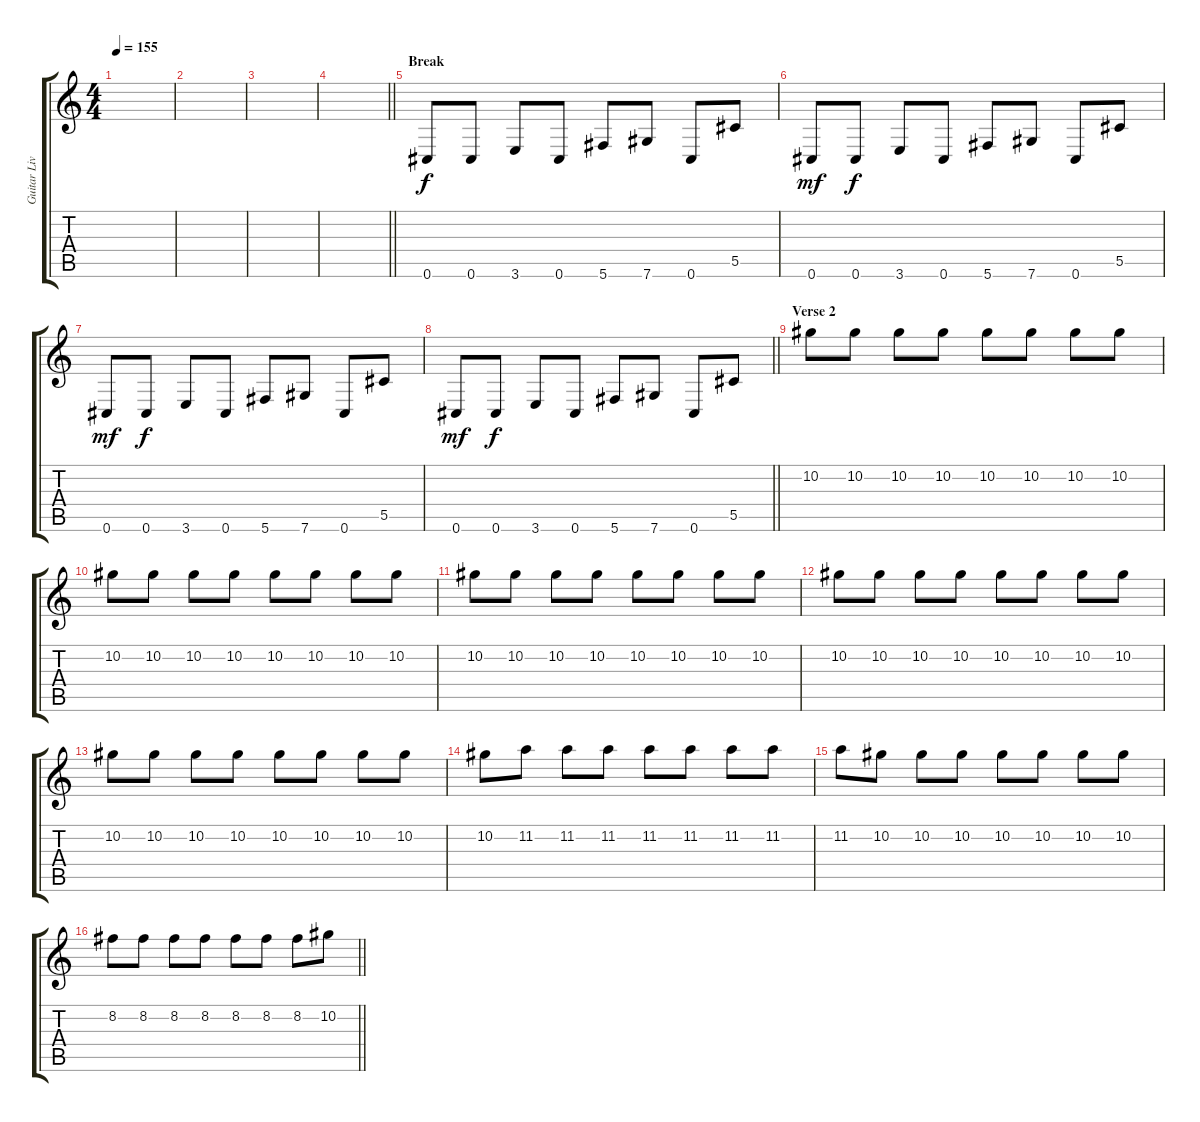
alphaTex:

\track ("Guitar Live (-1/2 step version)" "Guitar Liv") {mute instrument acousticguitarsteel}
\staff {score tabs}
\tuning (Eb4 Bb3 Gb3 Db3 Ab2 Db2) {hide}
\ts (4 4)
\tempo 155
\clef g2
\ks c
|
|
|
\barLineRight lightlight
|
\section ("" "Break")
0.6.8 0.6.8 3.6.8 0.6.8 5.6.8 7.6.8 0.6.8 5.5.8 |
0.6.8{dy mf} 0.6.8{dy f} 3.6.8 0.6.8 5.6.8 7.6.8 0.6.8 5.5.8 |
0.6.8{dy mf} 0.6.8{dy f} 3.6.8 0.6.8 5.6.8 7.6.8 0.6.8 5.5.8 |
\barLineRight lightlight
0.6.8{dy mf} 0.6.8{dy f} 3.6.8 0.6.8 5.6.8 7.6.8 0.6.8 5.5.8 |
\section ("" "Verse 2")
10.2.8{volume 10 instrument distortionguitar} 10.2.8 10.2.8 10.2.8 10.2.8 10.2.8 10.2.8 10.2.8 |
10.2.8 10.2.8 10.2.8 10.2.8 10.2.8 10.2.8 10.2.8 10.2.8 |
10.2.8 10.2.8 10.2.8 10.2.8 10.2.8 10.2.8 10.2.8 10.2.8 |
10.2.8 10.2.8 10.2.8 10.2.8 10.2.8 10.2.8 10.2.8 10.2.8 |
10.2.8 10.2.8 10.2.8 10.2.8 10.2.8 10.2.8 10.2.8 10.2.8 |
10.2.8 11.2.8 11.2.8 11.2.8 11.2.8 11.2.8 11.2.8 11.2.8 |
11.2.8 10.2.8 10.2.8 10.2.8 10.2.8 10.2.8 10.2.8 10.2.8 |
\barLineRight lightlight
8.2.8 8.2.8 8.2.8 8.2.8 8.2.8 8.2.8 8.2.8 10.2.8
